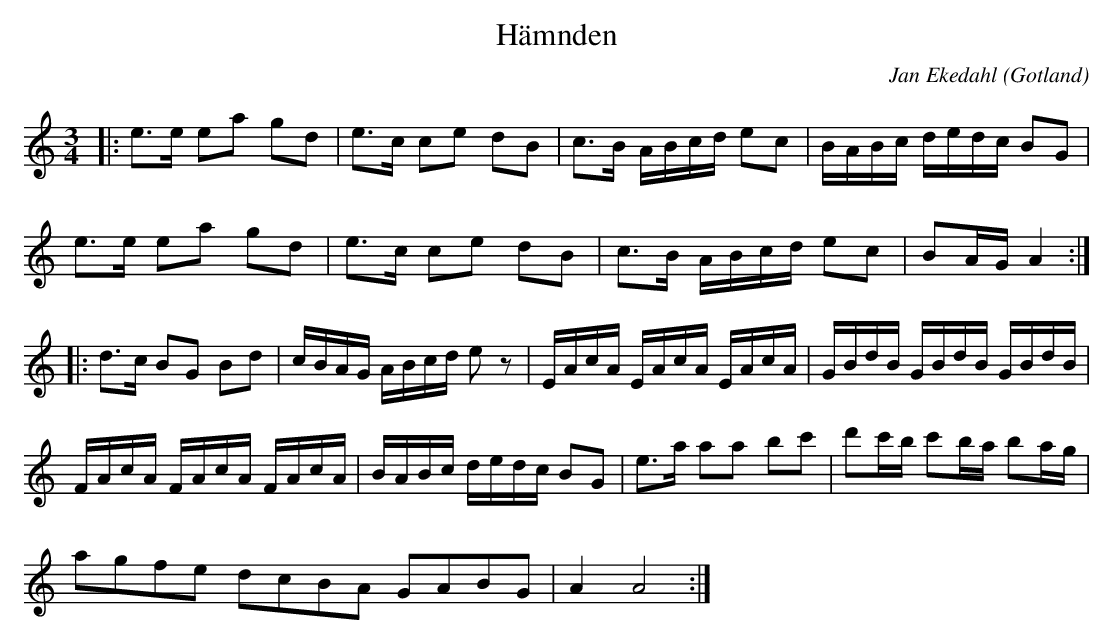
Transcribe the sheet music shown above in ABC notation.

X:1
T:Hämnden
O:Gotland
C:Jan Ekedahl
M:3/4
L:1/8
K:Am
|: e>e ea gd | e>c ce dB | c>B A/2B/2c/2d/2 ec | B/2A/2B/2c/2 d/2e/2d/2c/2 BG  |
   e>e ea gd | e>c ce dB | c>B A/2B/2c/2d/2 ec | BA/2G/2      A2              :|
|:d>c BG Bd | c/2B/2A/2G/2 A/2B/2c/2d/2 ez | E/2A/2c/2A/2 E/2A/2c/2A/2 E/2A/2c/2A/2 | G/2B/2d/2B/2 G/2B/2d/2B/2 G/2B/2d/2B/2 |
  F/2A/2c/2A/2 F/2A/2c/2A/2 F/2A/2c/2A/2 | B/2A/2B/2c/2 d/2e/2d/2c/2 BG | e>a aa bc' | d'c'/2b/2 c'b/2a/2 ba/2g/2 |
  agfe dcBA GABG | A2 A4 :|
